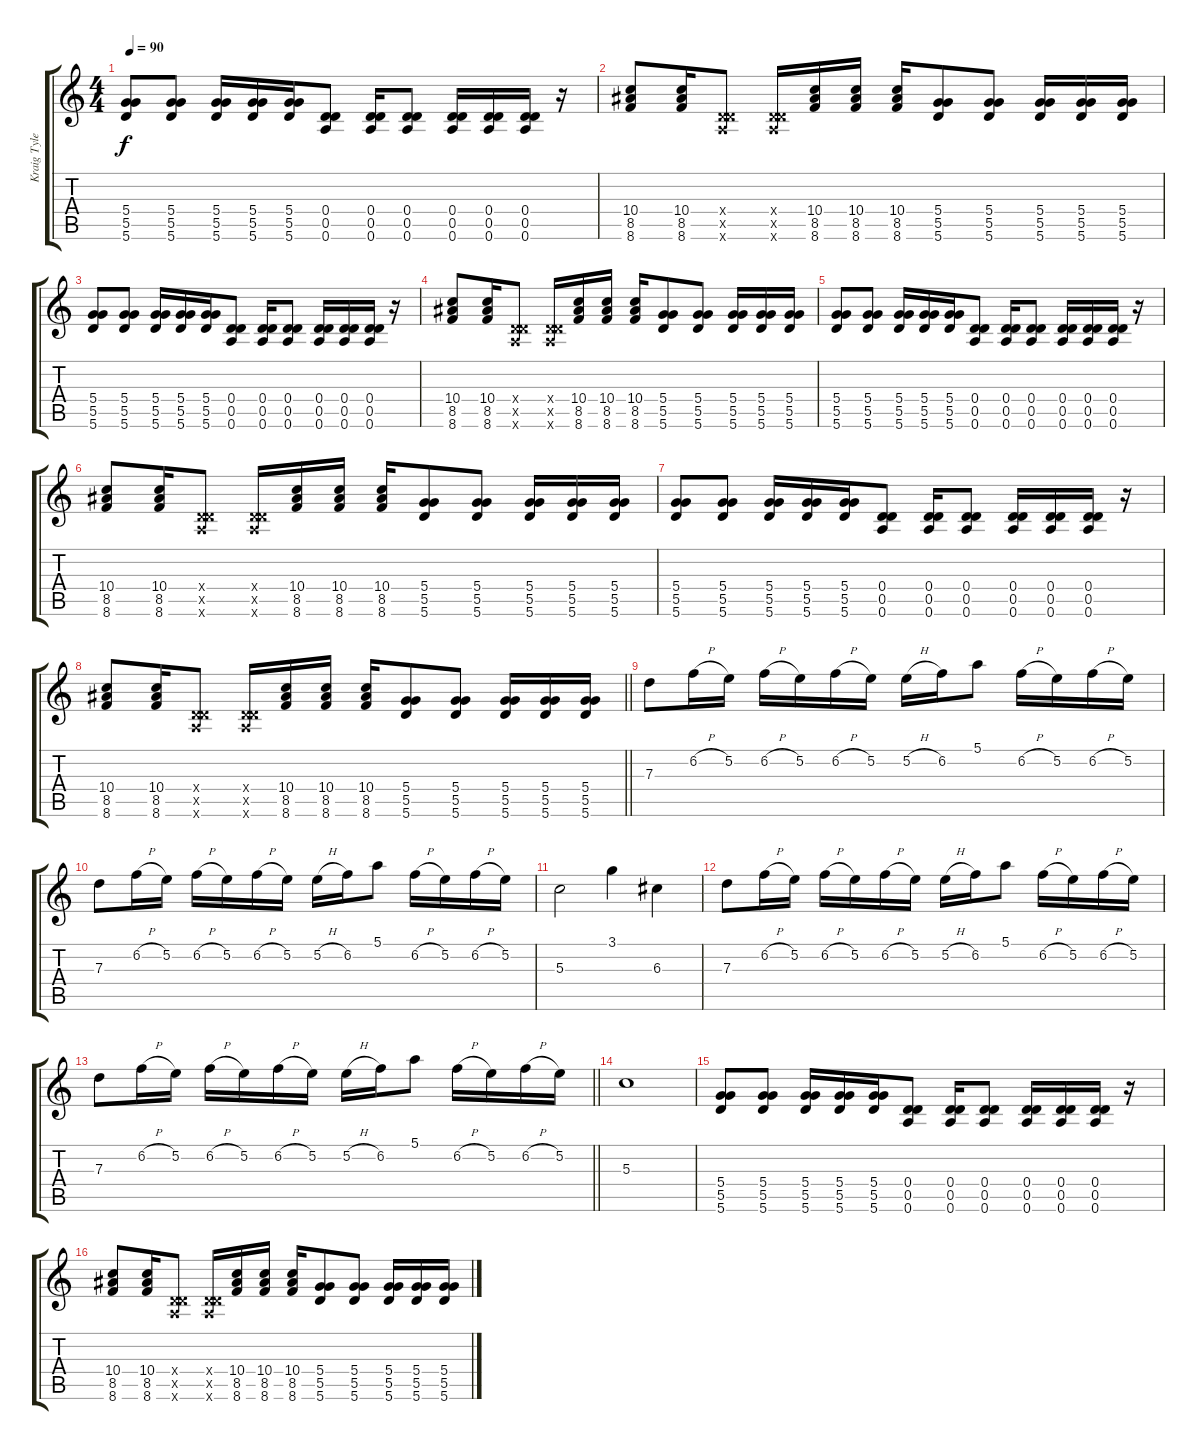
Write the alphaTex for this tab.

\track ("Kraig Tyler" "Kraig Tyle") {instrument electricguitarclean}
\staff {score tabs}
\tuning (E4 B3 G3 D3 A2 D3) {hide}
\ts (4 4)
\tempo 90
\clef g2
\ks c
(5.4 5.5 5.6).8{dy f instrument electricguitarclean} (5.4 5.5 5.6).8 (5.4 5.5 5.6).16 (5.4 5.5 5.6).16 (5.4 5.5 5.6).16 (0.4 0.5 0.6).8 (0.4 0.5 0.6).16 (0.4 0.5 0.6).8 (0.4 0.5 0.6).16 (0.4 0.5 0.6).16 (0.4 0.5 0.6).16 r.16 |
(10.4 8.5 8.6).8 (10.4 8.5 8.6).16 (0.4{x} 0.5{x} 0.6{x}).8 (0.4{x} 0.5{x} 0.6{x}).16 (10.4 8.5 8.6).16 (10.4 8.5 8.6).16 (10.4 8.5 8.6).16 (5.4 5.5 5.6).8 (5.4 5.5 5.6).8 (5.4 5.5 5.6).16 (5.4 5.5 5.6).16 (5.4 5.5 5.6).16 |
(5.4 5.5 5.6).8 (5.4 5.5 5.6).8 (5.4 5.5 5.6).16 (5.4 5.5 5.6).16 (5.4 5.5 5.6).16 (0.4 0.5 0.6).8 (0.4 0.5 0.6).16 (0.4 0.5 0.6).8 (0.4 0.5 0.6).16 (0.4 0.5 0.6).16 (0.4 0.5 0.6).16 r.16 |
(10.4 8.5 8.6).8 (10.4 8.5 8.6).16 (0.4{x} 0.5{x} 0.6{x}).8 (0.4{x} 0.5{x} 0.6{x}).16 (10.4 8.5 8.6).16 (10.4 8.5 8.6).16 (10.4 8.5 8.6).16 (5.4 5.5 5.6).8 (5.4 5.5 5.6).8 (5.4 5.5 5.6).16 (5.4 5.5 5.6).16 (5.4 5.5 5.6).16 |
(5.4 5.5 5.6).8 (5.4 5.5 5.6).8 (5.4 5.5 5.6).16 (5.4 5.5 5.6).16 (5.4 5.5 5.6).16 (0.4 0.5 0.6).8 (0.4 0.5 0.6).16 (0.4 0.5 0.6).8 (0.4 0.5 0.6).16 (0.4 0.5 0.6).16 (0.4 0.5 0.6).16 r.16 |
(10.4 8.5 8.6).8 (10.4 8.5 8.6).16 (0.4{x} 0.5{x} 0.6{x}).8 (0.4{x} 0.5{x} 0.6{x}).16 (10.4 8.5 8.6).16 (10.4 8.5 8.6).16 (10.4 8.5 8.6).16 (5.4 5.5 5.6).8 (5.4 5.5 5.6).8 (5.4 5.5 5.6).16 (5.4 5.5 5.6).16 (5.4 5.5 5.6).16 |
(5.4 5.5 5.6).8 (5.4 5.5 5.6).8 (5.4 5.5 5.6).16 (5.4 5.5 5.6).16 (5.4 5.5 5.6).16 (0.4 0.5 0.6).8 (0.4 0.5 0.6).16 (0.4 0.5 0.6).8 (0.4 0.5 0.6).16 (0.4 0.5 0.6).16 (0.4 0.5 0.6).16 r.16 |
\barLineRight lightlight
(10.4 8.5 8.6).8 (10.4 8.5 8.6).16 (0.4{x} 0.5{x} 0.6{x}).8 (0.4{x} 0.5{x} 0.6{x}).16 (10.4 8.5 8.6).16 (10.4 8.5 8.6).16 (10.4 8.5 8.6).16 (5.4 5.5 5.6).8 (5.4 5.5 5.6).8 (5.4 5.5 5.6).16 (5.4 5.5 5.6).16 (5.4 5.5 5.6).16 |
7.3.8 6.2{h}.16 5.2.16 6.2{h}.16 5.2.16 6.2{h}.16 5.2.16 5.2{h}.16 6.2.16 5.1.8 6.2{h}.16 5.2.16 6.2{h}.16 5.2.16 |
7.3.8 6.2{h}.16 5.2.16 6.2{h}.16 5.2.16 6.2{h}.16 5.2.16 5.2{h}.16 6.2.16 5.1.8 6.2{h}.16 5.2.16 6.2{h}.16 5.2.16 |
5.3.2 3.1.4 6.3.4 |
7.3.8 6.2{h}.16 5.2.16 6.2{h}.16 5.2.16 6.2{h}.16 5.2.16 5.2{h}.16 6.2.16 5.1.8 6.2{h}.16 5.2.16 6.2{h}.16 5.2.16 |
\barLineRight lightlight
7.3.8 6.2{h}.16 5.2.16 6.2{h}.16 5.2.16 6.2{h}.16 5.2.16 5.2{h}.16 6.2.16 5.1.8 6.2{h}.16 5.2.16 6.2{h}.16 5.2.16 |
5.3.1 |
(5.4 5.5 5.6).8 (5.4 5.5 5.6).8 (5.4 5.5 5.6).16 (5.4 5.5 5.6).16 (5.4 5.5 5.6).16 (0.4 0.5 0.6).8 (0.4 0.5 0.6).16 (0.4 0.5 0.6).8 (0.4 0.5 0.6).16 (0.4 0.5 0.6).16 (0.4 0.5 0.6).16 r.16 |
(10.4 8.5 8.6).8 (10.4 8.5 8.6).16 (0.4{x} 0.5{x} 0.6{x}).8 (0.4{x} 0.5{x} 0.6{x}).16 (10.4 8.5 8.6).16 (10.4 8.5 8.6).16 (10.4 8.5 8.6).16 (5.4 5.5 5.6).8 (5.4 5.5 5.6).8 (5.4 5.5 5.6).16 (5.4 5.5 5.6).16 (5.4 5.5 5.6).16
